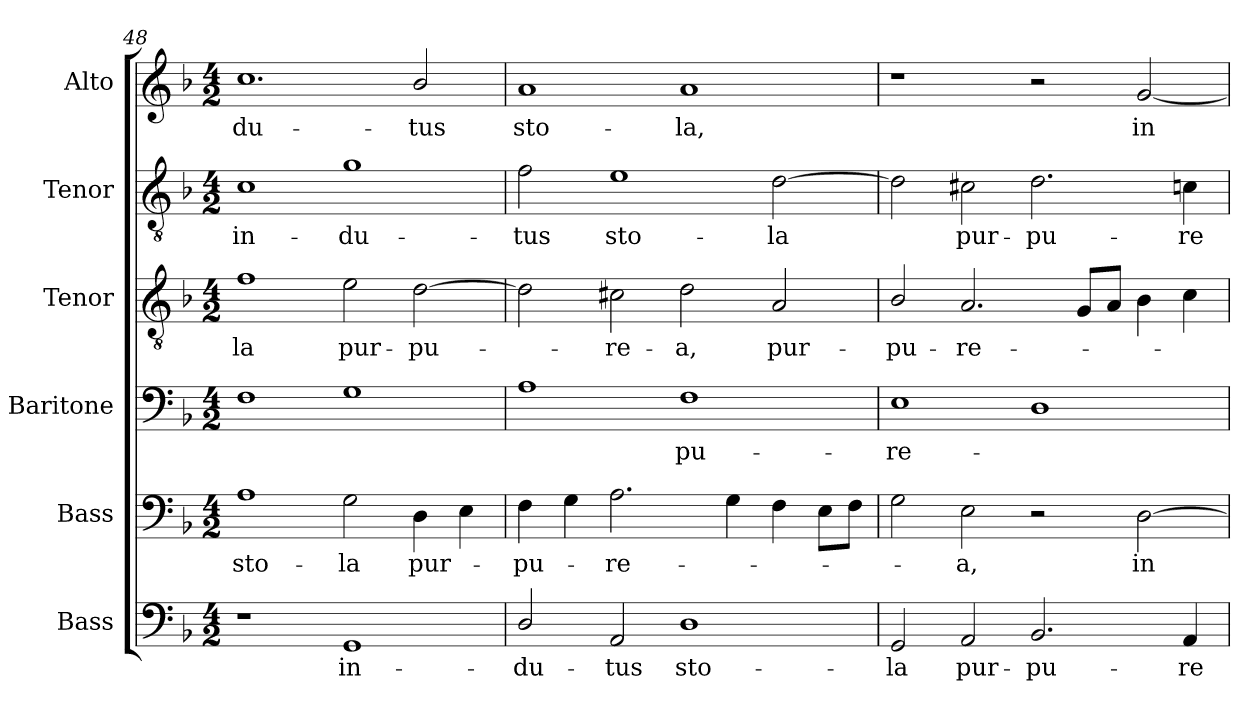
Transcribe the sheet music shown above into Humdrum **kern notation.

**kern	**text	**kern	**text	**kern	**text	**kern	**text	**kern	**text	**kern	**text
*part6	*part6	*part5	*part5	*part4	*part4	*part3	*part3	*part2	*part2	*part1	*part1
*staff6	*staff6	*staff5	*staff5	*staff4	*staff4	*staff3	*staff3	*staff2	*staff2	*staff1	*staff1
*I"Bass	*	*I"Bass	*	*I"Baritone	*	*I"Tenor	*	*I"Tenor	*	*I"Alto	*
*I'B.	*	*I'B.	*	*I'Bar.	*	*I'T.	*	*I'T.	*	*I'A.	*
*clefF4	*	*clefF4	*	*clefF4	*	*clefGv2	*	*clefGv2	*	*clefG2	*
*	*	*	*	*	*	*ITrd7c12	*	*ITrd7c12	*	*	*
*k[b-]	*	*k[b-]	*	*k[b-]	*	*k[b-]	*	*k[b-]	*	*k[b-]	*
*F:	*	*F:	*	*F:	*	*F:	*	*F:	*	*F:	*
*M4/2	*	*M4/2	*	*M4/2	*	*M4/2	*	*M4/2	*	*M4/2	*
=48	=48	=48	=48	=48	=48	=48	=48	=48	=48	=48	=48
!	!	!	!LO:LY:b:color=#000000	!	!	!	!	!	!	!	!
!	!	!	!	!	!	!	!LO:LY:b:color=#000000	!	!	!	!
!	!	!	!	!	!	!	!	!	!LO:LY:b:color=#000000	!	!
!	!	!	!	!	!	!	!	!	!	!	!LO:LY:b:color=#000000
1r	.	1Ai	sto-	1Fi	.	1Fi	-la	1Ci	in-	1.cci	-du-
!	!LO:LY:b:color=#000000	!	!	!	!	!	!	!	!	!	!
!	!	!	!LO:LY:b:color=#000000	!	!	!	!	!	!	!	!
!	!	!	!	!	!	!	!LO:LY:b:color=#000000	!	!	!	!
!	!	!	!	!	!	!	!	!	!LO:LY:b:color=#000000	!	!
1GGi	in-	2Gi\	-la	1Gi	.	2Ei\	pur-	1Gi	-du-	.	.
!	!	!	!LO:LY:b:color=#000000	!	!	!	!	!	!	!	!
!	!	!	!	!	!	!	!LO:LY:b:color=#000000	!	!	!	!
!	!	!	!	!	!	!	!	!	!	!	!LO:LY:b:color=#000000
.	.	4Di\	pur-	.	.	[2Di\	-pu-	.	.	2b-i/	-tus
.	.	4Ei\	.	.	.	.	.	.	.	.	.
=49	=49	=49	=49	=49	=49	=49	=49	=49	=49	=49	=49
!	!LO:LY:b:color=#000000	!	!	!	!	!	!	!	!	!	!
!	!	!	!LO:LY:b:color=#000000	!	!	!	!	!	!	!	!
!	!	!	!	!	!	!	!	!	!LO:LY:b:color=#000000	!	!
!	!	!	!	!	!	!	!	!	!	!	!LO:LY:b:color=#000000
2Di/	-du-	4Fi\	-pu-	1Ai	.	2Di\]	.	2Fi\	-tus	1ai	sto-
.	.	4Gi\	.	.	.	.	.	.	.	.	.
!	!LO:LY:b:color=#000000	!	!	!	!	!	!	!	!	!	!
!	!	!	!LO:LY:b:color=#000000	!	!	!	!	!	!	!	!
!	!	!	!	!	!	!	!LO:LY:b:color=#000000	!	!	!	!
!	!	!	!	!	!	!	!	!	!LO:LY:b:color=#000000	!	!
2AAi/	-tus	2.Ai\	-re-	.	.	2C#Xi\	-re-	1Ei	sto-	.	.
!	!LO:LY:b:color=#000000	!	!	!	!	!	!	!	!	!	!
!	!	!	!	!	!LO:LY:b:color=#000000	!	!	!	!	!	!
!	!	!	!	!	!	!	!LO:LY:b:color=#000000	!	!	!	!
!	!	!	!	!	!	!	!	!	!	!	!LO:LY:b:color=#000000
1Di	sto-	.	.	1Fi	-pu-	2Di\	-a,	.	.	1ai	-la,
.	.	4Gi\	.	.	.	.	.	.	.	.	.
!	!	!	!	!	!	!	!LO:LY:b:color=#000000	!	!	!	!
!	!	!	!	!	!	!	!	!	!LO:LY:b:color=#000000	!	!
.	.	4Fi\	.	.	.	2AAi/	pur-	[2Di\	-la	.	.
.	.	8Ei\L	.	.	.	.	.	.	.	.	.
.	.	8Fi\J	.	.	.	.	.	.	.	.	.
=50	=50	=50	=50	=50	=50	=50	=50	=50	=50	=50	=50
!	!LO:LY:b:color=#000000	!	!	!	!	!	!	!	!	!	!
!	!	!	!	!	!LO:LY:b:color=#000000	!	!	!	!	!	!
!	!	!	!	!	!	!	!LO:LY:b:color=#000000	!	!	!	!
2GGi/	-la	2Gi\	.	1Ei	-re-	2BB-i/	-pu-	2Di\]	.	1r	.
!	!LO:LY:b:color=#000000	!	!	!	!	!	!	!	!	!	!
!	!	!	!LO:LY:b:color=#000000	!	!	!	!	!	!	!	!
!	!	!	!	!	!	!	!LO:LY:b:color=#000000	!	!	!	!
!	!	!	!	!	!	!	!	!	!LO:LY:b:color=#000000	!	!
2AAi/	pur-	2Ei\	-a,	.	.	2.AAi/	-re-	2C#Xi\	pur-	.	.
!	!LO:LY:b:color=#000000	!	!	!	!	!	!	!	!	!	!
!	!	!	!	!	!	!	!	!	!LO:LY:b:color=#000000	!	!
2.BB-i/	-pu-	2r	.	1Di	.	.	.	2.Di\	-pu-	2r	.
.	.	.	.	.	.	8GGi/L	.	.	.	.	.
.	.	.	.	.	.	8AAi/J	.	.	.	.	.
!	!	!	!LO:LY:b:color=#000000	!	!	!	!	!	!	!	!
!	!	!	!	!	!	!	!	!	!	!	!LO:LY:b:color=#000000
.	.	[2Di\	in-	.	.	4BB-i\	.	.	.	[2gi/	in-
!	!LO:LY:b:color=#000000	!	!	!	!	!	!	!	!	!	!
!	!	!	!	!	!	!	!	!	!LO:LY:b:color=#000000	!	!
4AAi/	-re-	.	.	.	.	4Ci\	.	4Cni\	-re-	.	.
=	=	=	=	=	=	=	=	=	=	=	=
*-	*-	*-	*-	*-	*-	*-	*-	*-	*-	*-	*-
